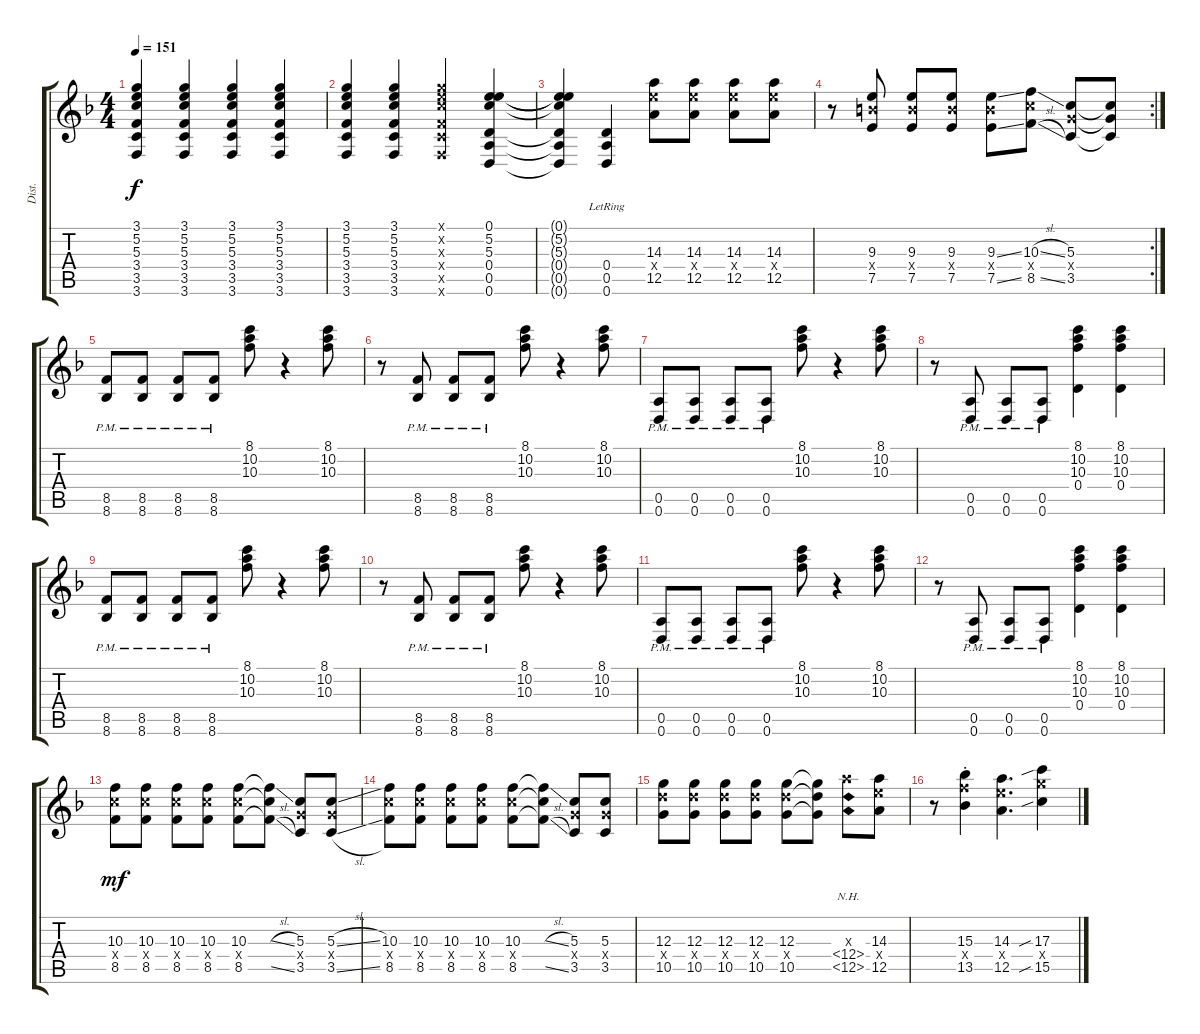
\track ("Dist." "Dist.") {instrument distortionguitar}
\staff {score tabs}
\tuning (E4 B3 G3 D3 A2 D2) {hide}
\ts (4 4)
\tempo 151
\clef g2
\ks f
(3.1 5.2 5.3 3.4 3.5 3.6).4{dy f} (3.1 5.2 5.3 3.4 3.5 3.6).4 (3.1 5.2 5.3 3.4 3.5 3.6).4 (3.1 5.2 5.3 3.4 3.5 3.6).4 |
(3.1 5.2 5.3 3.4 3.5 3.6).4 (3.1 5.2 5.3 3.4 3.5 3.6).4 (3.1{x} 5.2{x} 5.3{x} 3.4{x} 3.5{x} 3.6{x}).4 (0.1 5.2 5.3 0.4 0.5 0.6).4 |
(0.1{t} 5.2{t} 5.3{t} 0.4{t} 0.5{t} 0.6{t}).4 (0.4{lr} 0.5{lr} 0.6{lr}).4 (14.3 14.4{x} 12.5).8 (14.3 14.4{x} 12.5).8 (14.3 14.4{x} 12.5).8 (14.3 14.4{x} 12.5).8 |
\rc 2
r.8 (9.3 9.4{x} 7.5).8 (9.3 9.4{x} 7.5).8 (9.3 9.4{x} 7.5).8 (9.3{ss} 9.4{x} 7.5{ss}).8 (10.3{sl} 10.4{x} 8.5{sl}).8 (5.3 5.4{x} 3.5).8 (5.3{t} 5.4{t} 3.5{t}).8 |
(8.5{pm} 8.6{pm}).8 (8.5{pm} 8.6{pm}).8 (8.5{pm} 8.6{pm}).8 (8.5{pm} 8.6{pm}).8 (8.1 10.2 10.3).8 r.4 (8.1 10.2 10.3).8 |
r.8 (8.5{pm} 8.6{pm}).8 (8.5{pm} 8.6{pm}).8 (8.5{pm} 8.6{pm}).8 (8.1 10.2 10.3).8 r.4 (8.1 10.2 10.3).8 |
(0.5{pm} 0.6{pm}).8 (0.5{pm} 0.6{pm}).8 (0.5{pm} 0.6{pm}).8 (0.5{pm} 0.6{pm}).8 (8.1 10.2 10.3).8 r.4 (8.1 10.2 10.3).8 |
r.8 (0.5{pm} 0.6{pm}).8 (0.5{pm} 0.6{pm}).8 (0.5{pm} 0.6{pm}).8 (8.1 10.2 10.3 0.4).4 (8.1 10.2 10.3 0.4).4 |
(8.5{pm} 8.6{pm}).8 (8.5{pm} 8.6{pm}).8 (8.5{pm} 8.6{pm}).8 (8.5{pm} 8.6{pm}).8 (8.1 10.2 10.3).8 r.4 (8.1 10.2 10.3).8 |
r.8 (8.5{pm} 8.6{pm}).8 (8.5{pm} 8.6{pm}).8 (8.5{pm} 8.6{pm}).8 (8.1 10.2 10.3).8 r.4 (8.1 10.2 10.3).8 |
(0.5{pm} 0.6{pm}).8 (0.5{pm} 0.6{pm}).8 (0.5{pm} 0.6{pm}).8 (0.5{pm} 0.6{pm}).8 (8.1 10.2 10.3).8 r.4 (8.1 10.2 10.3).8 |
r.8 (0.5{pm} 0.6{pm}).8 (0.5{pm} 0.6{pm}).8 (0.5{pm} 0.6{pm}).8 (8.1 10.2 10.3 0.4).4 (8.1 10.2 10.3 0.4).4 |
(10.3 10.4{x} 8.5).8{dy mf} (10.3 10.4{x} 8.5).8 (10.3 10.4{x} 8.5).8 (10.3 10.4{x} 8.5).8 (10.3 10.4{x} 8.5).8 (10.3{sl t} 10.4{t} 8.5{sl t}).8 (5.3 5.4{x} 3.5).8 (5.3{sl} 5.4{x} 3.5{sl}).8 |
(10.3 10.4{x} 8.5).8 (10.3 10.4{x} 8.5).8 (10.3 10.4{x} 8.5).8 (10.3 10.4{x} 8.5).8 (10.3 10.4{x} 8.5).8 (10.3{sl t} 10.4{t} 8.5{sl t}).8 (5.3 5.4{x} 3.5).8 (5.3 5.4{x} 3.5).8 |
(12.3 12.4{x} 10.5).8 (12.3 12.4{x} 10.5).8 (12.3 12.4{x} 10.5).8 (12.3 12.4{x} 10.5).8 (12.3 12.4{x} 10.5).8 (12.3{t} 12.4{t} 10.5{t}).8 (14.3{x} 12.4{nh} 12.5{nh}).8 (14.3 14.4{x} 12.5).8 |
r.8 (15.3{st} 15.4{st x} 13.5{st}).4 (14.3 14.4{x} 12.5).4{d} (17.3{sib} 17.4{x} 15.5{sib}).4
